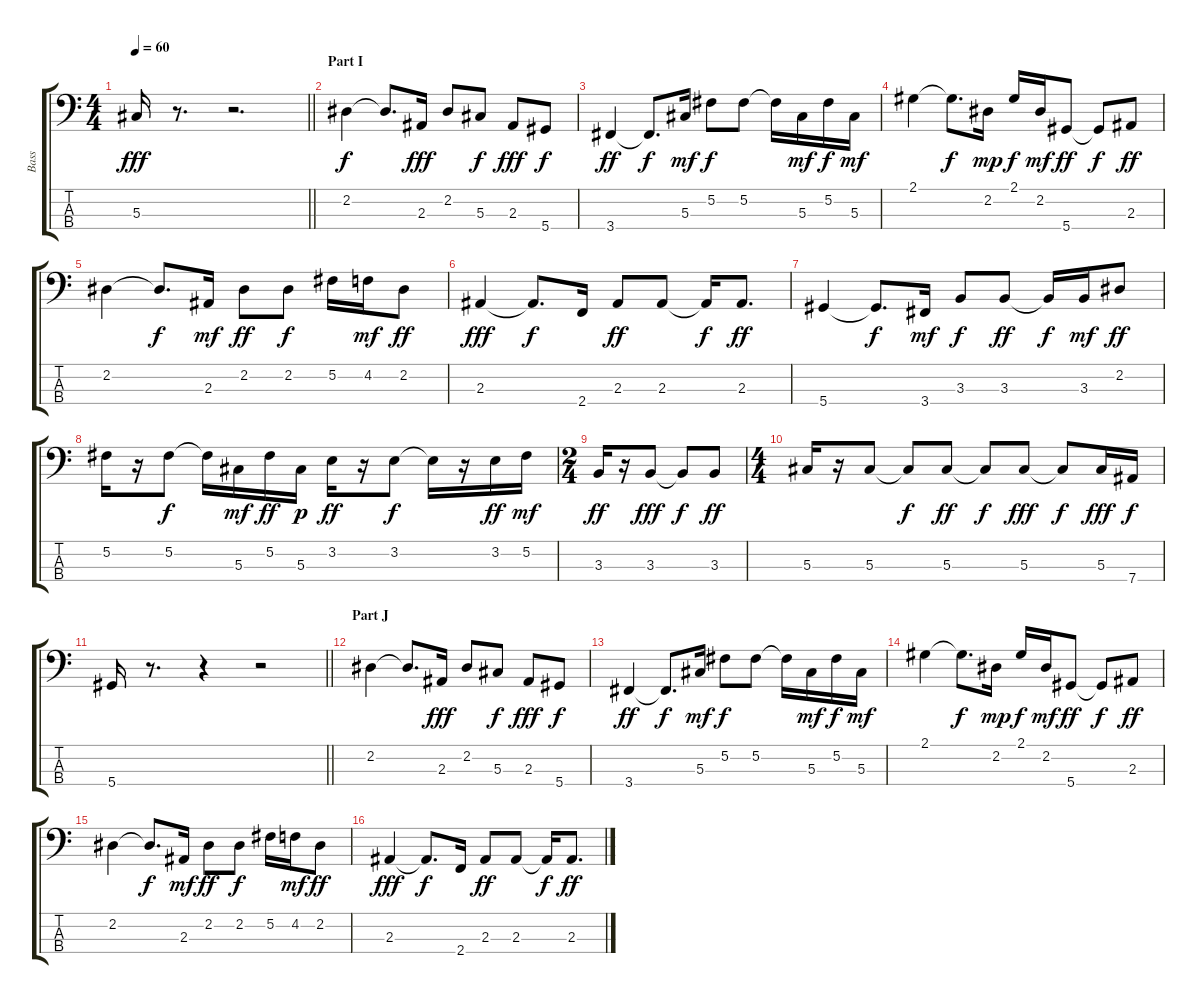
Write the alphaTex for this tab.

\track ("Bass" "Bass") {instrument electricbassfinger}
\staff {score tabs}
\tuning (Gb2 Db2 Ab1 Eb1) {hide}
\ts (4 4)
\tempo 60
\clef f4
\barLineRight lightlight
\ks c
5.3.16{dy fff} r.8{d} r.2{d} |
\section ("" "Part I")
2.2.4{dy f volume 14} 2.2{t}.8{d} 2.3.16{dy fff} 2.2.8 5.3.8{dy f} 2.3.8{dy fff} 5.4.8{dy f} |
3.4.4{dy ff} 3.4{t}.8{d dy f} 5.3.16{dy mf} 5.2.8{dy f} 5.2.8 5.2{t}.16 5.3.16{dy mf} 5.2.16{dy f} 5.3.16{dy mf} |
2.1.4 2.1{t}.8{d dy f} 2.2.16{dy mp} 2.1.16{dy f} 2.2.16{dy mf} 5.4.8{dy ff} 5.4{t}.8{dy f} 2.3.8{dy ff} |
2.2.4 2.2{t}.8{d dy f} 2.3.16{dy mf} 2.2.8{dy ff} 2.2.8{dy f} 5.2.16 4.2.16{dy mf} 2.2.8{dy ff} |
2.3.4{dy fff} 2.3{t}.8{d dy f} 2.4.16 2.3.8{dy ff} 2.3.8 2.3{t}.16{dy f} 2.3.8{d dy ff} |
5.4.4 5.4{t}.8{d dy f} 3.4.16{dy mf} 3.3.8{dy f} 3.3.8{dy ff} 3.3{t}.16{dy f} 3.3.16{dy mf} 2.2.8{dy ff} |
5.2.16 r.16 5.2.8{dy f} 5.2{t}.16 5.3.16{dy mf} 5.2.16{dy ff} 5.3.16{dy p} 3.2.16{dy ff} r.16 3.2.8{dy f} 3.2{t}.16 r.16 3.2.16{dy ff} 5.2.16{dy mf} |
\ts (2 4)
3.3.16{dy ff} r.16 3.3.8{dy fff} 3.3{t}.8{dy f} 3.3.8{dy ff} |
\ts (4 4)
5.3.16 r.16 5.3.8 5.3{t}.8{dy f} 5.3.8{dy ff} 5.3{t}.8{dy f} 5.3.8{dy fff} 5.3{t}.8{dy f} 5.3.16{dy fff} 7.4.16{dy f} |
\barLineRight lightlight
5.4.16 r.8{d} r.4 r.2 |
\section ("" "Part J")
2.2.4{volume 14} 2.2{t}.8{d} 2.3.16{dy fff} 2.2.8 5.3.8{dy f} 2.3.8{dy fff} 5.4.8{dy f} |
3.4.4{dy ff} 3.4{t}.8{d dy f} 5.3.16{dy mf} 5.2.8{dy f} 5.2.8 5.2{t}.16 5.3.16{dy mf} 5.2.16{dy f} 5.3.16{dy mf} |
2.1.4 2.1{t}.8{d dy f} 2.2.16{dy mp} 2.1.16{dy f} 2.2.16{dy mf} 5.4.8{dy ff} 5.4{t}.8{dy f} 2.3.8{dy ff} |
2.2.4 2.2{t}.8{d dy f} 2.3.16{dy mf} 2.2.8{dy ff} 2.2.8{dy f} 5.2.16 4.2.16{dy mf} 2.2.8{dy ff} |
2.3.4{dy fff} 2.3{t}.8{d dy f} 2.4.16 2.3.8{dy ff} 2.3.8 2.3{t}.16{dy f} 2.3.8{d dy ff}
